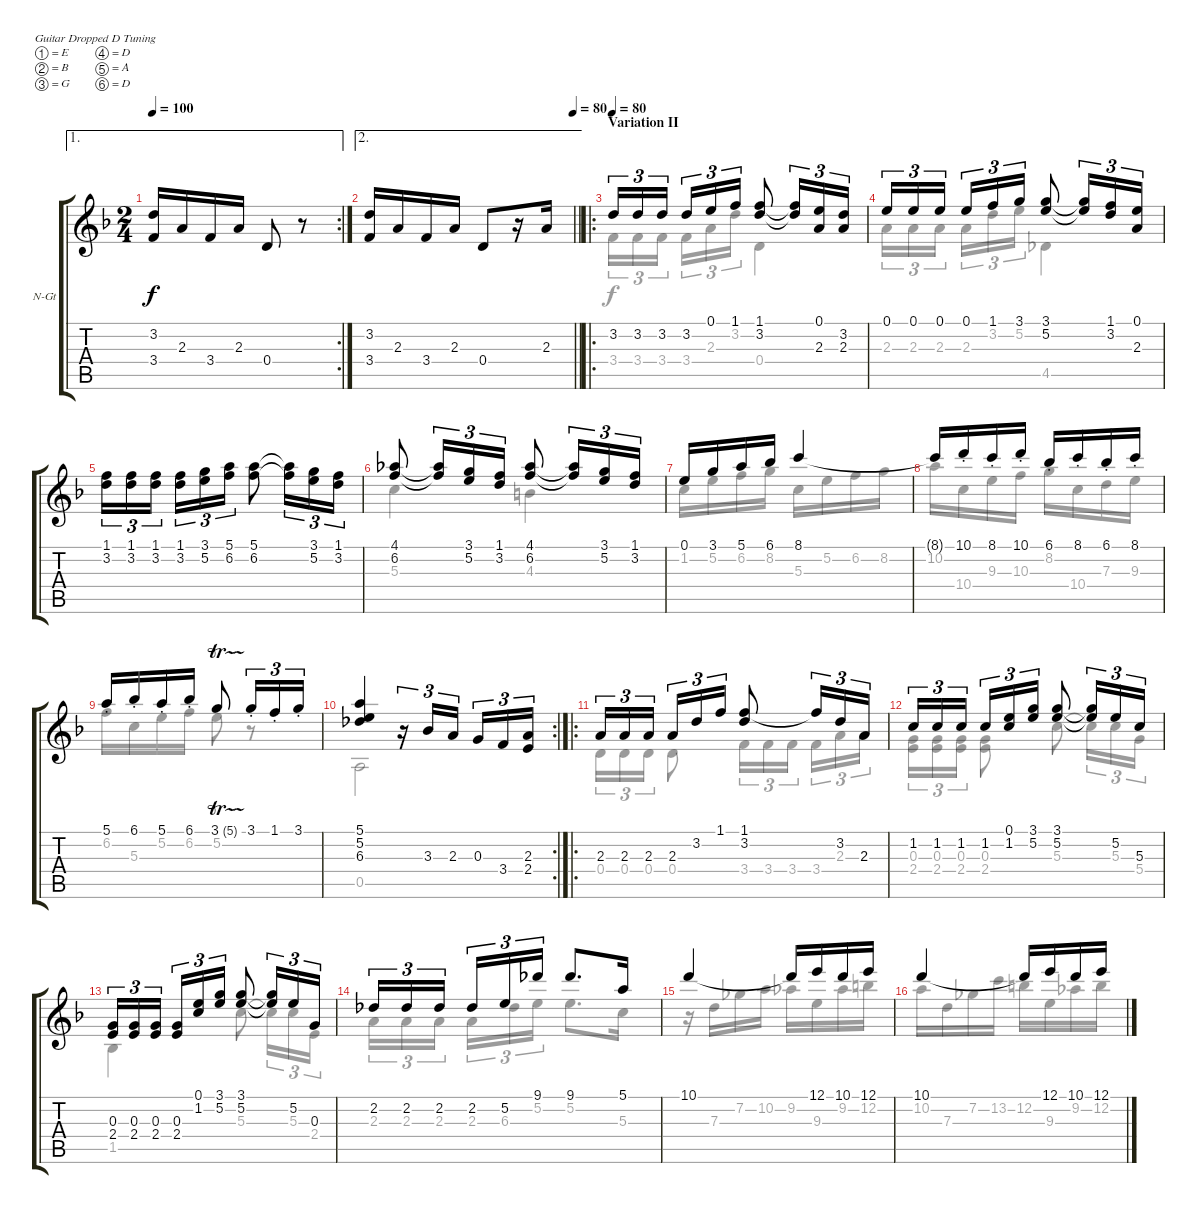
\bracketExtendMode groupsimilarinstruments
\firstSystemTrackNameOrientation horizontal
\otherSystemsTrackNameOrientation horizontal
\track ("Guitar 1" "N-Gt") {instrument acousticguitarnylon}
\staff {score tabs}
\tuning (E4 B3 G3 D3 A2 D2)
\voice
\ae 1
\rc 2
\ts (2 4)
\tempo 100
\clef g2
\ks f
(3.2 3.4).16{dy f} 2.3.16 3.4.16 2.3.16 0.4.8 r.8 |
\ae 2
\tempo (80 1)
\barLineRight lightlight
(3.2 3.4).16 2.3.16 3.4.16 2.3.16 0.4.8 r.16 2.3.16 |
\ro
\section ("" "Variation II")
\tempo 80
3.2.16{tu (3 2)} 3.2.16{tu (3 2)} 3.2.16{tu (3 2)} 3.2.16{tu (3 2)} 0.1.16{tu (3 2)} 1.1.16{tu (3 2)} (1.1 3.2).8 (1.1{t} 3.2{t}).16{tu (3 2)} (0.1 2.3).16{tu (3 2)} (3.2 2.3).16{tu (3 2)} |
0.1.16{tu (3 2)} 0.1.16{tu (3 2)} 0.1.16{tu (3 2)} 0.1.16{tu (3 2)} 1.1.16{tu (3 2)} 3.1.16{tu (3 2)} (3.1 5.2).8 (3.1{t} 5.2{t}).16{tu (3 2)} (1.1 3.2).16{tu (3 2)} (0.1 2.3).16{tu (3 2)} |
(1.1 3.2).16{tu (3 2)} (1.1 3.2).16{tu (3 2)} (1.1 3.2).16{tu (3 2)} (1.1 3.2).16{tu (3 2)} (3.1 5.2).16{tu (3 2)} (5.1 6.2).16{tu (3 2)} (5.1 6.2).8 (5.1{t} 6.2{t}).16{tu (3 2)} (3.1 5.2).16{tu (3 2)} (1.1 3.2).16{tu (3 2)} |
(4.1 6.2).8 (4.1{t} 6.2{t}).16{tu (3 2)} (3.1 5.2).16{tu (3 2)} (1.1 3.2).16{tu (3 2)} (4.1 6.2).8 (4.1{t} 6.2{t}).16{tu (3 2)} (3.1 5.2).16{tu (3 2)} (1.1 3.2).16{tu (3 2)} |
0.1.16 3.1.16 5.1.16 6.1.16 8.1.4 |
8.1{t}.16 10.1{st}.16 8.1{st}.16 10.1{st}.16 6.1{st}.16 8.1{st}.16 6.1{st}.16 8.1{st}.16 |
5.1{st}.16 6.1{st}.16 5.1{st}.16 6.1{st}.16 3.1{tr (5 16)}.8 3.1{st}.16{tu (3 2)} 1.1{st}.16{tu (3 2)} 3.1{st}.16{tu (3 2)} |
\rc 2
(5.1 5.2 6.3).4 r.16{tu (3 2)} 3.3.16{tu (3 2)} 2.3.16{tu (3 2)} 0.3.16{tu (3 2)} 3.4.16{tu (3 2)} (2.3 2.4).16{tu (3 2)} |
\ro
2.3.16{tu (3 2)} 2.3.16{tu (3 2)} 2.3.16{tu (3 2)} 2.3.16{tu (3 2)} 3.2.16{tu (3 2)} 1.1.16{tu (3 2)} (1.1 3.2).8 1.1{t}.16{tu (3 2)} 3.2.16{tu (3 2)} 2.3.16{tu (3 2)} |
1.2.16{tu (3 2)} 1.2.16{tu (3 2)} 1.2.16{tu (3 2)} 1.2.16{tu (3 2)} (0.1 1.2).16{tu (3 2)} (3.1 5.2).16{tu (3 2)} (3.1 5.2).8 (3.1{t} 5.2{t}).16{tu (3 2)} 5.2.16{tu (3 2)} 5.3.16{tu (3 2)} |
(0.3 2.4).16{tu (3 2)} (0.3 2.4).16{tu (3 2)} (0.3 2.4).16{tu (3 2)} (0.3 2.4).16{tu (3 2)} (0.1 1.2).16{tu (3 2)} (3.1 5.2).16{tu (3 2)} (3.1 5.2).8 (3.1{t} 5.2{t}).16{tu (3 2)} 5.2.16{tu (3 2)} 0.3.16{tu (3 2)} |
2.2.16{tu (3 2)} 2.2.16{tu (3 2)} 2.2.16{tu (3 2)} 2.2.16{tu (3 2)} 5.2.16{tu (3 2)} 9.1.16{tu (3 2)} 9.1.8{d} 5.1.16 |
10.1.4 10.1{t}.16 12.1.16 10.1.16 12.1.16 |
10.1.4 10.1{t}.16 12.1.16 10.1.16 12.1.16
\voice
\clef g2
\ottava regular
\simile none
\ks f
|
\barLineRight lightlight
|
3.4.16{tu (3 2)} 3.4.16{tu (3 2)} 3.4.16{tu (3 2)} 3.4.16{tu (3 2)} 2.3.16{tu (3 2)} 3.2.16{tu (3 2)} 0.4.4 |
2.3.16{tu (3 2)} 2.3.16{tu (3 2)} 2.3.16{tu (3 2)} 2.3.16{tu (3 2)} 3.2.16{tu (3 2)} 5.2.16{tu (3 2)} 4.5.4 |
|
5.3.4 4.3.4 |
1.2.16 5.2.16 6.2.16 8.2.16 5.3.16 5.2.16 6.2.16 8.2.16 |
10.2.16 10.4.16 9.3.16 10.3.16 8.2.16 10.4.16 7.3.16 9.3.16 |
6.2.16 5.3.16 5.2.16 6.2.16 5.2.8 r.8 |
0.5.2 |
0.4.16{tu (3 2)} 0.4.16{tu (3 2)} 0.4.16{tu (3 2)} 0.4.8 3.4.16{tu (3 2)} 3.4.16{tu (3 2)} 3.4.16{tu (3 2)} 3.4.16{tu (3 2)} 2.3.16{tu (3 2)} 2.3.16{tu (3 2)} |
(0.3 2.4).16{tu (3 2)} (0.3 2.4).16{tu (3 2)} (0.3 2.4).16{tu (3 2)} (0.3 2.4).8 5.3.8 5.3{t}.16{tu (3 2)} 5.3.16{tu (3 2)} 5.4.16{tu (3 2)} |
1.5.4 5.3.8 5.3{t}.16{tu (3 2)} 5.3.16{tu (3 2)} 2.4.16{tu (3 2)} |
2.3.16{tu (3 2)} 2.3.16{tu (3 2)} 2.3.16{tu (3 2)} 2.3.16{tu (3 2)} 6.3.16{tu (3 2)} 5.2.16{tu (3 2)} 5.2.8{d} 5.3.16 |
r.16 7.3.16 7.2.16 10.2.16 9.2.16 9.3.16 9.2.16 12.2.16 |
10.2.16 7.3.16 7.2.16 13.2.16 12.2.16 9.3.16 9.2.16 12.2.16
